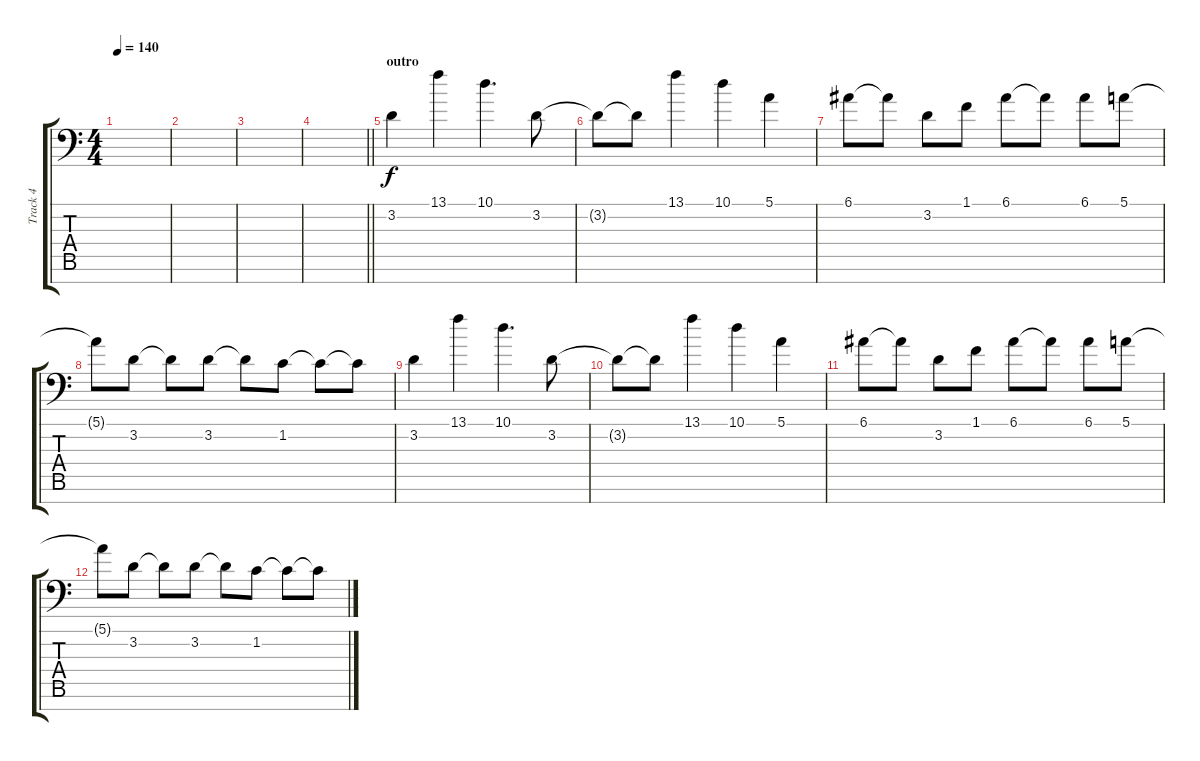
\track ("Track 4" "Track 4") {instrument pad1newage}
\staff {score tabs}
\tuning (E4 B3 G3 D3 C2 C1 C-1) {hide}
\ts (4 4)
\tempo 140
\clef f4
\ks c
|
|
|
\barLineRight lightlight
|
\section ("" "outro")
3.2.4 13.1.4 10.1.4{d} 3.2.8 |
3.2{t}.8 3.2{t}.8 13.1.4 10.1.4 5.1.4 |
6.1.8 6.1{t}.8 3.2.8 1.1.8 6.1.8 6.1{t}.8 6.1.8 5.1.8 |
5.1{t}.8 3.2.8 3.2{t}.8 3.2.8 3.2{t}.8 1.2.8 1.2{t}.8 1.2{t}.8 |
3.2.4 13.1.4 10.1.4{d} 3.2.8 |
3.2{t}.8 3.2{t}.8 13.1.4 10.1.4 5.1.4 |
6.1.8 6.1{t}.8 3.2.8 1.1.8 6.1.8 6.1{t}.8 6.1.8 5.1.8 |
5.1{t}.8 3.2.8 3.2{t}.8 3.2.8 3.2{t}.8 1.2.8 1.2{t}.8 1.2{t}.8
